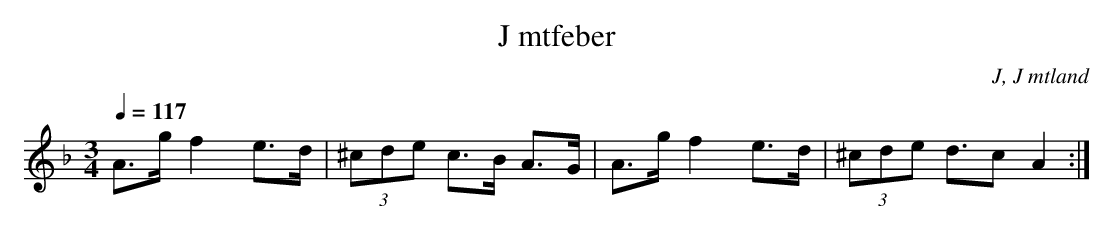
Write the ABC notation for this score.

X:1
T: J mtfeber
O: J, J mtland
M:3/4
L:1/8
Q:1/4=117
K:Dm
A>g f2 e>d|(3^cde c>B A>G|A>g f2 e>d|(3^cde d>c2 A2 :|
